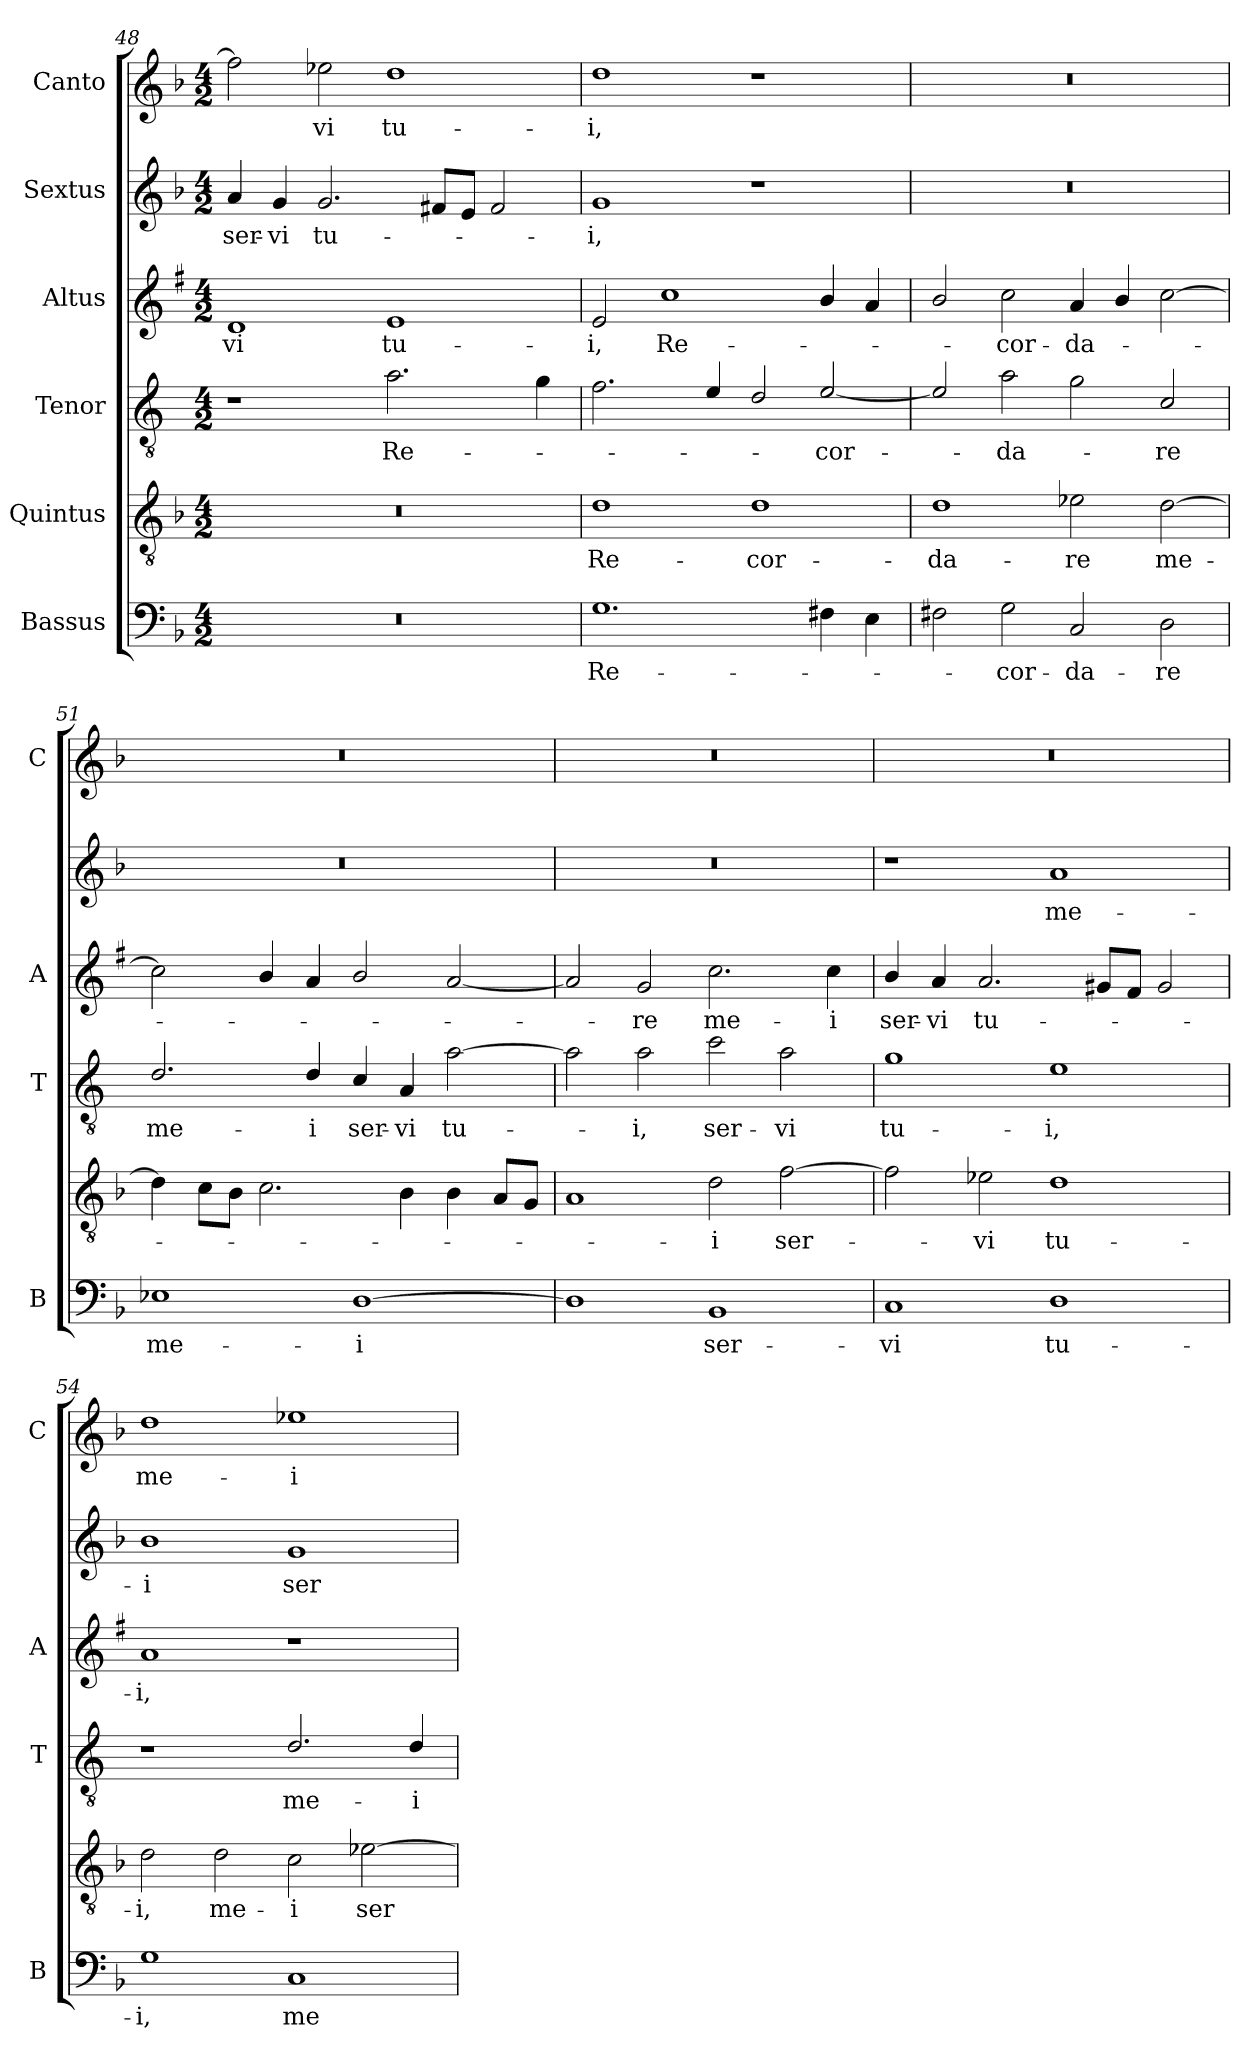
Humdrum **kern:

**kern	**text	**kern	**text	**kern	**text	**kern	**text	**kern	**text	**kern	**text
*part6	*part6	*part5	*part5	*part4	*part4	*part3	*part3	*part2	*part2	*part1	*part1
*staff6	*staff6	*staff5	*staff5	*staff4	*staff4	*staff3	*staff3	*staff2	*staff2	*staff1	*staff1
*I"Bassus	*	*I"Quintus	*	*I"Tenor	*	*I"Altus	*	*I"Sextus	*	*I"Canto	*
*I'B	*	*	*	*I'T	*	*I'A	*	*	*	*I'C	*
*clefF4	*	*clefGv2	*	*clefGv2	*	*clefG2	*	*clefG2	*	*clefG2	*
*	*	*	*	*ITrd4c7	*	*ITrd1c2	*	*	*	*	*
*k[b-]	*	*k[b-]	*	*k[b-]	*	*k[b-]	*	*k[b-]	*	*k[b-]	*
*F:	*	*F:	*	*F:	*	*F:	*	*F:	*	*F:	*
*M4/2	*	*M4/2	*	*M4/2	*	*M4/2	*	*M4/2	*	*M4/2	*
=48	=48	=48	=48	=48	=48	=48	=48	=48	=48	=48	=48
!	!	!	!	!	!	!	!LO:LY:b	!	!LO:LY:b	!	!
0r	.	0r	.	1r	.	1c	-vi	4a/	ser-	2ff\]	.
!	!	!	!	!	!	!	!	!	!LO:LY:b	!	!
.	.	.	.	.	.	.	.	4g/	-vi	.	.
!	!	!	!	!	!	!	!	!	!LO:LY:b	!	!LO:LY:b
.	.	.	.	.	.	.	.	2.g/	tu-	2ee-X\	-vi
!	!	!	!	!	!LO:LY:b	!	!LO:LY:b	!	!	!	!LO:LY:b
.	.	.	.	2.d\	Re-	1d	tu-	.	.	1dd	tu-
.	.	.	.	.	.	.	.	8f#X/L	.	.	.
.	.	.	.	.	.	.	.	8e/J	.	.	.
.	.	.	.	.	.	.	.	2f#/	.	.	.
.	.	.	.	4c\	.	.	.	.	.	.	.
=49	=49	=49	=49	=49	=49	=49	=49	=49	=49	=49	=49
!	!LO:LY:b	!	!LO:LY:b	!	!	!	!LO:LY:b	!	!LO:LY:b	!	!LO:LY:b
1.G	Re-	1d	Re-	2.B-\	.	2d/	-i,	1g	-i,	1dd	-i,
!	!	!	!	!	!	!	!LO:LY:b	!	!	!	!
.	.	.	.	.	.	1b-	Re-	.	.	.	.
.	.	.	.	4A/	.	.	.	.	.	.	.
!	!	!	!LO:LY:b	!	!	!	!	!	!	!	!
.	.	1d	-cor-	2G/	.	.	.	1r	.	1r	.
!	!	!	!	!	!LO:LY:b	!	!	!	!	!	!
4F#X\	.	.	.	[2A/	-cor-	4a/	.	.	.	.	.
4E\	.	.	.	.	.	4g/	.	.	.	.	.
!!LO:LB:g=z
=50	=50	=50	=50	=50	=50	=50	=50	=50	=50	=50	=50
!	!	!	!LO:LY:b	!	!	!	!	!	!	!	!
2F#X\	.	1d	-da-	2A/]	.	2a/	.	0r	.	0r	.
!	!LO:LY:b	!	!	!	!LO:LY:b	!	!LO:LY:b	!	!	!	!
2G\	-cor-	.	.	2d\	-da-	2b-\	-cor-	.	.	.	.
!	!LO:LY:b	!	!LO:LY:b	!	!	!	!LO:LY:b	!	!	!	!
2C/	-da-	2e-X\	-re	2c\	.	4g/	-da-	.	.	.	.
.	.	.	.	.	.	4a/	.	.	.	.	.
!	!LO:LY:b	!	!LO:LY:b	!	!LO:LY:b	!	!	!	!	!	!
2D\	-re	[2d\	me-	2F/	-re	[2b-\	.	.	.	.	.
=51	=51	=51	=51	=51	=51	=51	=51	=51	=51	=51	=51
!	!LO:LY:b	!	!	!	!LO:LY:b	!	!	!	!	!	!
1E-X	me-	4d\]	.	2.G/	me-	2b-\]	.	0r	.	0r	.
.	.	8c\L	.	.	.	.	.	.	.	.	.
.	.	8B-\J	.	.	.	.	.	.	.	.	.
.	.	2.c\	.	.	.	4a/	.	.	.	.	.
!	!	!	!	!	!LO:LY:b	!	!	!	!	!	!
.	.	.	.	4G/	-i	4g/	.	.	.	.	.
!	!LO:LY:b	!	!	!	!LO:LY:b	!	!	!	!	!	!
[1D	-i	.	.	4F/	ser-	2a/	.	.	.	.	.
!	!	!	!	!	!LO:LY:b	!	!	!	!	!	!
.	.	4B-\	.	4D/	-vi	.	.	.	.	.	.
!	!	!	!	!	!LO:LY:b	!	!	!	!	!	!
.	.	4B-\	.	[2d\	tu-	[2g/	.	.	.	.	.
.	.	8A/L	.	.	.	.	.	.	.	.	.
.	.	8G/J	.	.	.	.	.	.	.	.	.
=52	=52	=52	=52	=52	=52	=52	=52	=52	=52	=52	=52
1D]	.	1A	.	2d\]	.	2g/]	.	0r	.	0r	.
!	!	!	!	!	!LO:LY:b	!	!LO:LY:b	!	!	!	!
.	.	.	.	2d\	-i,	2f/	-re	.	.	.	.
!	!LO:LY:b	!	!LO:LY:b	!	!LO:LY:b	!	!LO:LY:b	!	!	!	!
1BB-	ser-	2d\	-i	2f\	ser-	2.b-\	me-	.	.	.	.
!	!	!	!LO:LY:b	!	!LO:LY:b	!	!	!	!	!	!
.	.	[2f\	ser-	2d\	-vi	.	.	.	.	.	.
!	!	!	!	!	!	!	!LO:LY:b	!	!	!	!
.	.	.	.	.	.	4b-\	-i	.	.	.	.
=53	=53	=53	=53	=53	=53	=53	=53	=53	=53	=53	=53
!	!LO:LY:b	!	!	!	!LO:LY:b	!	!LO:LY:b	!	!	!	!
1C	-vi	2f\]	.	1c	tu-	4a/	ser-	1r	.	0r	.
!	!	!	!	!	!	!	!LO:LY:b	!	!	!	!
.	.	.	.	.	.	4g/	-vi	.	.	.	.
!	!	!	!LO:LY:b	!	!	!	!LO:LY:b	!	!	!	!
.	.	2e-X\	-vi	.	.	2.g/	tu-	.	.	.	.
!	!LO:LY:b	!	!LO:LY:b	!	!LO:LY:b	!	!	!	!LO:LY:b	!	!
1D	tu-	1d	tu-	1A	-i,	.	.	1a	me-	.	.
.	.	.	.	.	.	8f#X/L	.	.	.	.	.
.	.	.	.	.	.	8e/J	.	.	.	.	.
.	.	.	.	.	.	2f#/	.	.	.	.	.
=54	=54	=54	=54	=54	=54	=54	=54	=54	=54	=54	=54
!	!LO:LY:b	!	!LO:LY:b	!	!	!	!LO:LY:b	!	!LO:LY:b	!	!LO:LY:b
1G	-i,	2d\	-i,	1r	.	1g	-i,	1b-	-i	1dd	me-
!	!	!	!LO:LY:b	!	!	!	!	!	!	!	!
.	.	2d\	me-	.	.	.	.	.	.	.	.
!	!LO:LY:b	!	!LO:LY:b	!	!LO:LY:b	!	!	!	!LO:LY:b	!	!LO:LY:b
1C	me-	2c\	-i	2.G/	me-	1r	.	1g	ser-	1ee-X	-i
!	!	!	!LO:LY:b	!	!	!	!	!	!	!	!
.	.	[2e-X\	ser-	.	.	.	.	.	.	.	.
!	!	!	!	!	!LO:LY:b	!	!	!	!	!	!
.	.	.	.	4G/	-i	.	.	.	.	.	.
=	=	=	=	=	=	=	=	=	=	=	=
*-	*-	*-	*-	*-	*-	*-	*-	*-	*-	*-	*-
